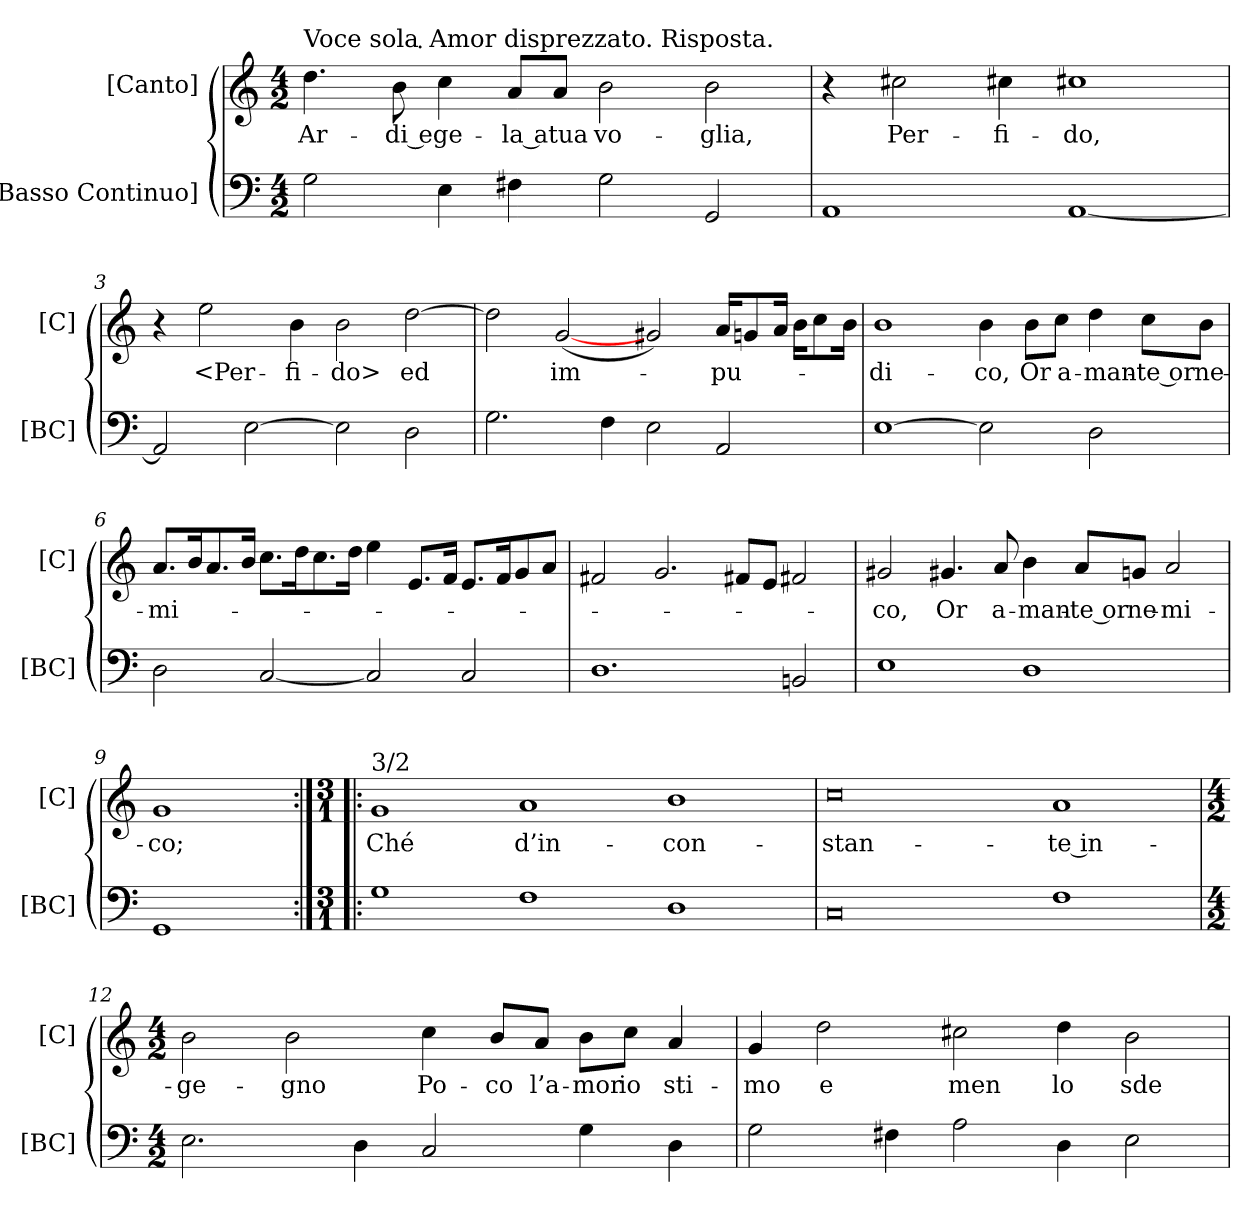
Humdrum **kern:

**kern	**kern	**text
*part2	*part1	*part1
*staff2	*staff1	*staff1
*I"[Basso Continuo]	*I"[Canto]	*
*I'[BC]	*I'[C]	*
*clefF4	*clefG2	*
*k[]	*k[]	*
*M4/2	*M4/2	*
=1	=1	=1
!	!LO:TX:a:t=Voce sola[.] Amor disprezzato. Risposta.	!
2G	4.dd	Ar-
.	8b	-di e
4E	4cc	ge-
4F#X	8aL	-la a
.	8aJ	tua
2G	2b	vo-
2GG	2b	-glia,
=2	=2	=2
1AA	4r	.
.	2cc#X	Per-
.	4cc#X	-fi-
[1AA	1cc#X	-do,
=3	=3	=3
2AA]	4r	.
.	2ee	<Per-
[2E	.	.
.	4b	-fi-
2E]	2b	-do>
2D	[2dd	ed
=4	=4	=4
2.G	2dd]	.
.	([2g	im-
4F	.	.
2E	2g#X)	.
2AA	16aKL	-pu-
.	8gn	.
.	16aJk	.
.	16bKL	.
.	8cc	.
.	16bJk	.
=5	=5	=5
[1E	1b	-di-
2E]	4b	-co,
.	8bL	Or
.	8ccJ	a-
2D	4dd	-man-
.	8ccL	-te or
.	8bJ	ne-
=6	=6	=6
2D	8.aL	-mi-
.	16bK	.
.	8.a	.
.	16bJk	.
[2C	8.ccL	.
.	16ddK	.
.	8.cc	.
.	16ddJk	.
2C]	4ee	.
.	8.eL	.
.	16fJk	.
2C	8.eL	.
.	16fK	.
.	8g	.
.	8aJ	.
=7	=7	=7
1.D	2f#X	.
.	2.g	.
.	8f#XL	.
.	8eJ	.
2BBn	2f#X	.
=8	=8	=8
1E	2g#X	-co,
.	4.g#X	Or
.	8a	a-
1D	4b	-man-
.	8aL	-te or
.	8gnJ	ne-
.	2a	-mi-
=9	=9	=9
1GG	1g	-co;
=10:|!|:	=10:|!|:	=10:|!|:
*M3/1	*M3/1	*
!	!LO:TX:a:t=3/2	!
1G	1g	Ché
1F	1a	d’in-
1D	1b	-con-
=11	=11	=11
0C	0cc	-stan-
1F	1a	-te in-
=12	=12	=12
*M4/2	*M4/2	*
2.E	2b	-ge-
.	2b	-gno
4D	.	.
2C	4cc	Po-
.	8bL	-co
.	8aJ	l’a-
4G	8bL	-mor
.	8ccJ	io
4D	4a	sti-
=13	=13	=13
2G	4g	-mo
.	2dd	e
4F#X	.	.
2A	2cc#X	men
4D	4dd	lo
2E	2b	sde-
=	=	=
*-	*-	*-
